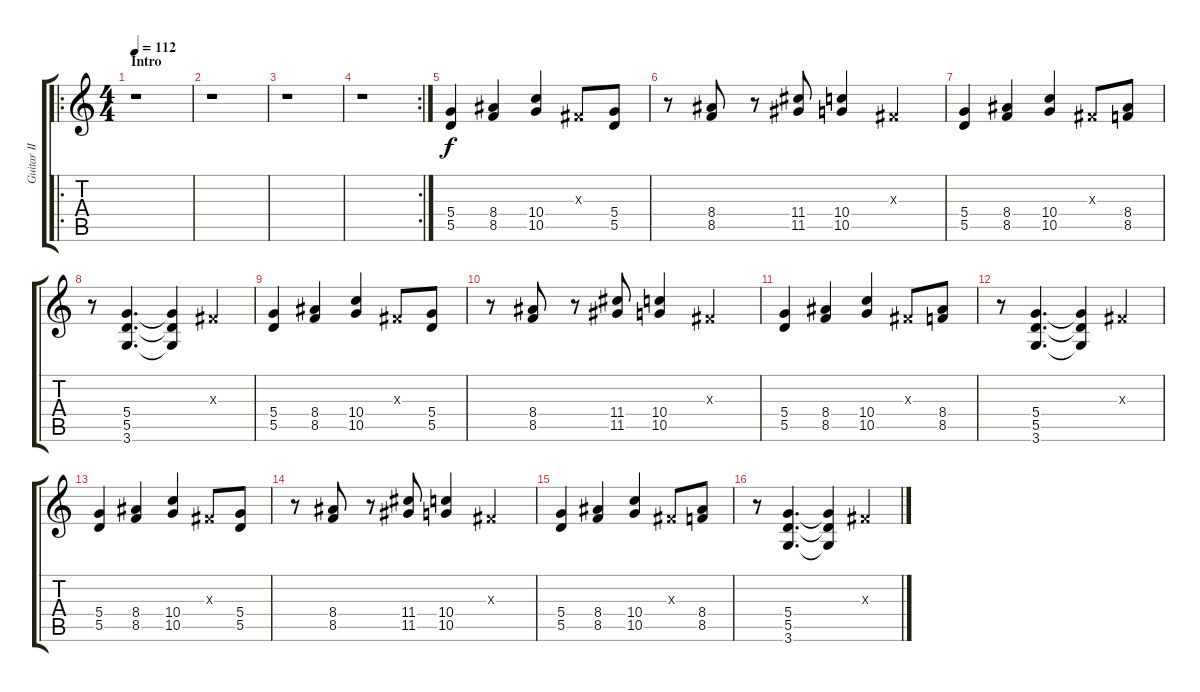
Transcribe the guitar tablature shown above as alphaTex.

\track ("Guitar II" "Guitar II") {instrument distortionguitar}
\staff {score tabs}
\tuning (E4 B3 G3 D3 A2 E2) {hide}
\ro
\ts (4 4)
\section ("" "Intro")
\tempo 112
\clef g2
\ks c
r.1{dy f instrument distortionguitar} |
r.1 |
r.1 |
\rc 2
r.1 |
(5.4 5.5).4 (8.4 8.5).4 (10.4 10.5).4 -1.3{x}.8 (5.4 5.5).8 |
r.8 (8.4 8.5).8 r.8 (11.4 11.5).8 (10.4 10.5).4 -1.3{x}.4 |
(5.4 5.5).4 (8.4 8.5).4 (10.4 10.5).4 -1.3{x}.8 (8.4 8.5).8 |
r.8 (5.4 5.5 3.6).4{d} (5.4{t} 5.5{t} 3.6{t}).4 -1.3{x}.4 |
(5.4 5.5).4 (8.4 8.5).4 (10.4 10.5).4 -1.3{x}.8 (5.4 5.5).8 |
r.8 (8.4 8.5).8 r.8 (11.4 11.5).8 (10.4 10.5).4 -1.3{x}.4 |
(5.4 5.5).4 (8.4 8.5).4 (10.4 10.5).4 -1.3{x}.8 (8.4 8.5).8 |
r.8 (5.4 5.5 3.6).4{d} (5.4{t} 5.5{t} 3.6{t}).4 -1.3{x}.4 |
(5.4 5.5).4 (8.4 8.5).4 (10.4 10.5).4 -1.3{x}.8 (5.4 5.5).8 |
r.8 (8.4 8.5).8 r.8 (11.4 11.5).8 (10.4 10.5).4 -1.3{x}.4 |
(5.4 5.5).4 (8.4 8.5).4 (10.4 10.5).4 -1.3{x}.8 (8.4 8.5).8 |
r.8 (5.4 5.5 3.6).4{d} (5.4{t} 5.5{t} 3.6{t}).4 -1.3{x}.4
